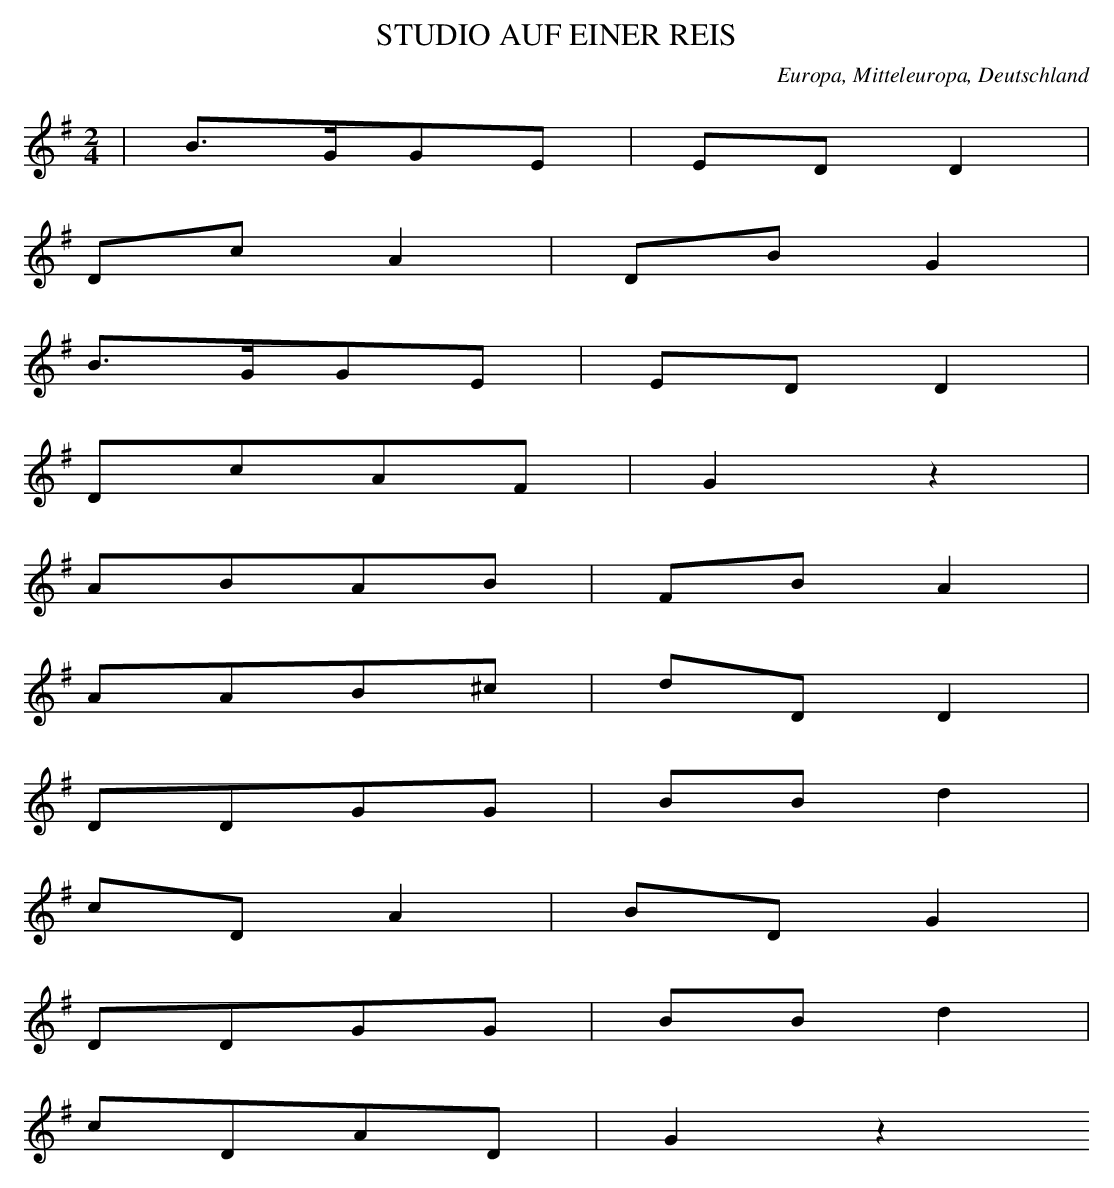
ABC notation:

X:1
T: STUDIO AUF EINER REIS
O: Europa, Mitteleuropa, Deutschland
M: 2/4
L: 1/16
K: G
 | B3GG2E2 | E2D2D4 |
D2c2A4 | D2B2G4 |
B3GG2E2 | E2D2D4 |
D2c2A2F2 | G4z4 |
A2B2A2B2 | F2B2A4 |
A2A2B2^c2 | d2D2D4 |
D2D2G2G2 | B2B2d4 |
c2D2A4 | B2D2G4 |
D2D2G2G2 | B2B2d4 |
c2D2A2D2 | G4z4
